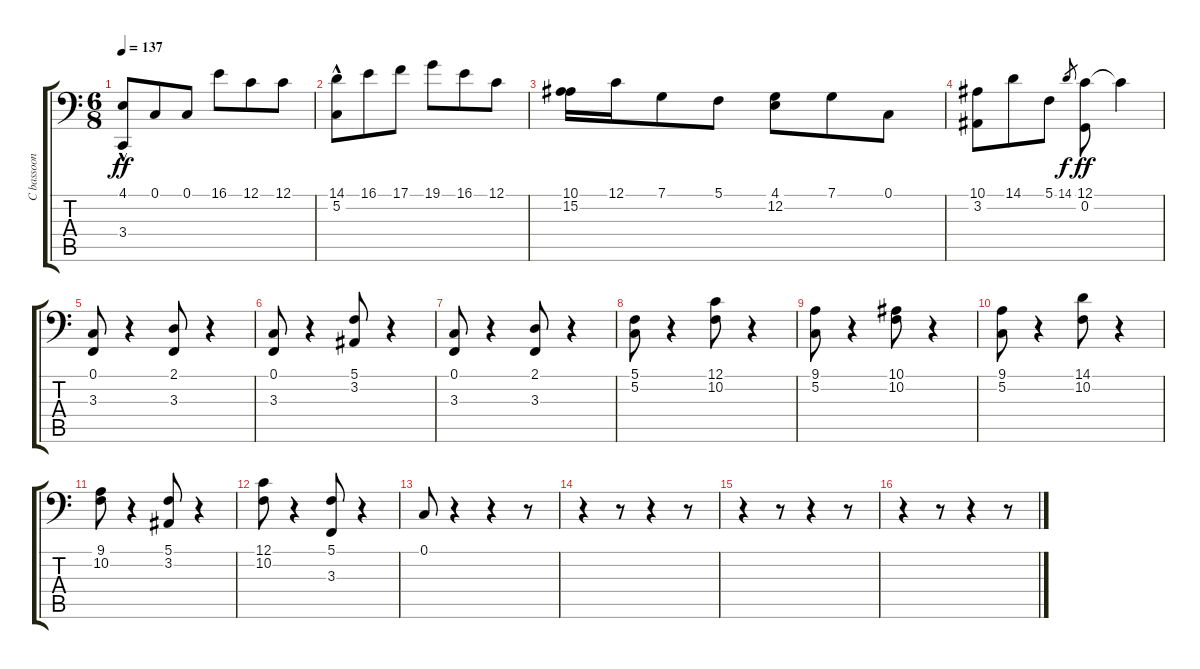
\track ("C bassoon" "C bassoon") {instrument bassoon}
\staff {score tabs}
\tuning (C3 G2 D2 A1 E1 B0) {hide}
\ts (6 8)
\tempo 137
\clef f4
\ks c
(4.1 3.4{hac}).8{dy ff} 0.1.8 0.1.8 16.1.8 12.1.8 12.1.8 |
(14.1 5.2{hac}).8 16.1.8 17.1.8 19.1.8 16.1.8 12.1.8 |
(10.1 15.2).16 12.1.16 7.1.8 5.1.8 (4.1 12.2).8 7.1.8 0.1.8 |
(10.1 3.2).8 14.1.8 5.1.8 14.1.8{gr dy f} (12.1 0.2).8{dy ff} 12.1{t}.4 |
(0.1 3.3).8 r.4 (2.1 3.3).8 r.4 |
(0.1 3.3).8 r.4 (5.1 3.2).8 r.4 |
(0.1 3.3).8 r.4 (2.1 3.3).8 r.4 |
(5.1 5.2).8 r.4 (12.1 10.2).8 r.4 |
(9.1 5.2).8 r.4 (10.1 10.2).8 r.4 |
(9.1 5.2).8 r.4 (14.1 10.2).8 r.4 |
(9.1 10.2).8 r.4 (5.1 3.2).8 r.4 |
(12.1 10.2).8 r.4 (5.1 3.3).8 r.4 |
0.1.8 r.4 r.4 r.8 |
r.4 r.8 r.4 r.8 |
r.4 r.8 r.4 r.8 |
r.4 r.8 r.4 r.8
